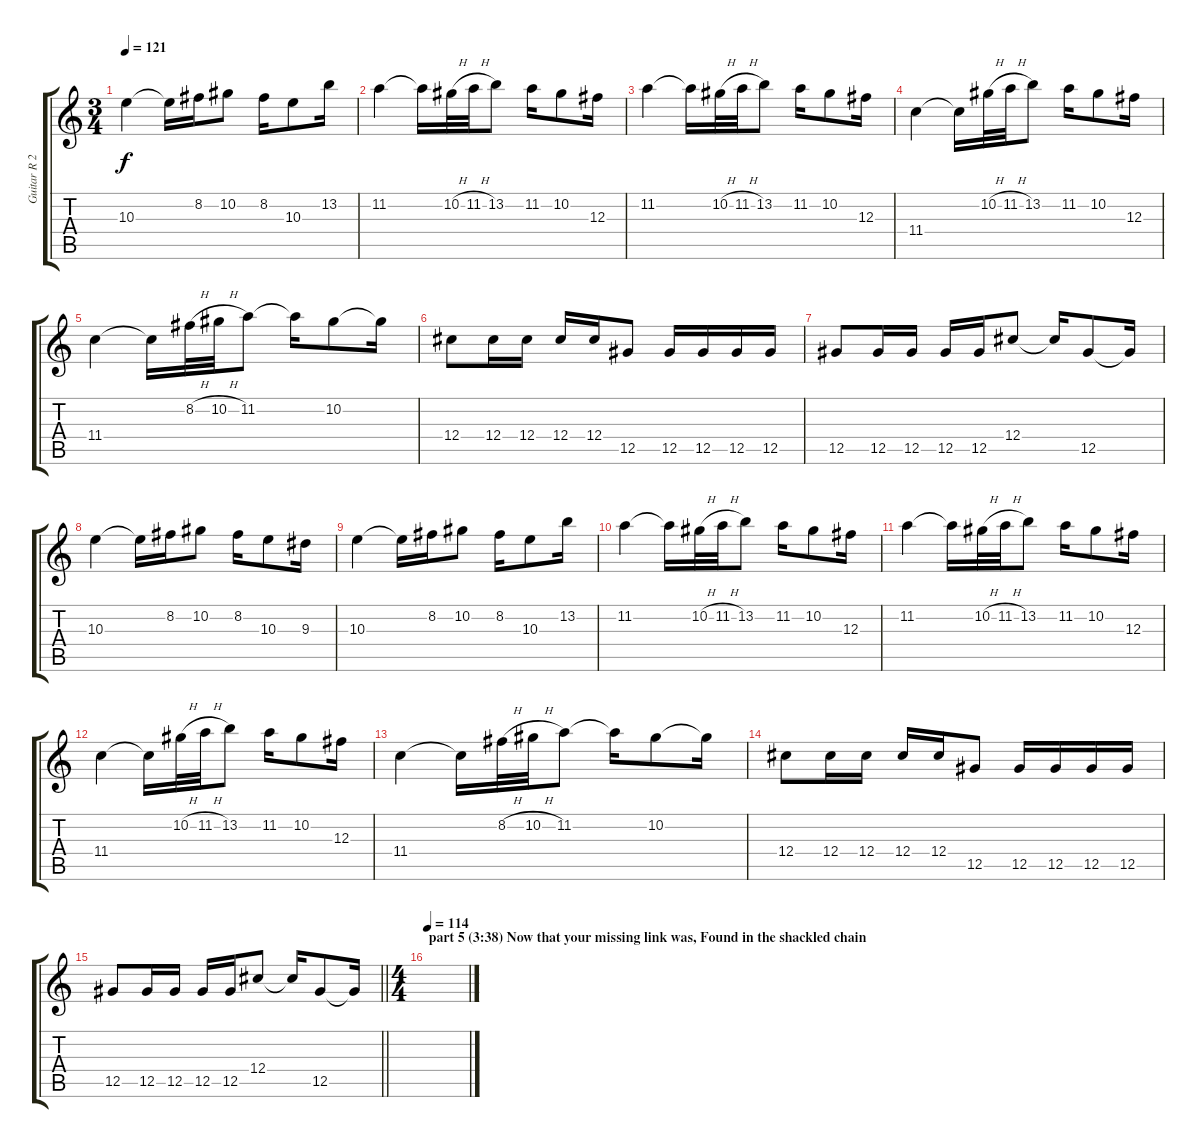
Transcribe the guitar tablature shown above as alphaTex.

\track ("Guitar R 2" "Guitar R 2") {instrument overdrivenguitar}
\staff {score tabs}
\tuning (Eb4 Bb3 Gb3 Db3 Ab2 Eb2) {hide}
\ts (3 4)
\tempo 121
\clef g2
\ks c
10.3.4{dy f} 10.3{t}.16 8.2.16 10.2.8 8.2.16 10.3.8 13.2.16 |
11.2.4 11.2{t}.16 10.2{h}.32 11.2{h}.32 13.2.8 11.2.16 10.2.8 12.3.16 |
11.2.4 11.2{t}.16 10.2{h}.32 11.2{h}.32 13.2.8 11.2.16 10.2.8 12.3.16 |
11.4.4 11.4{t}.16 10.2{h}.32 11.2{h}.32 13.2.8 11.2.16 10.2.8 12.3.16 |
11.4.4 11.4{t}.16 8.2{h}.32 10.2{h}.32 11.2.8 11.2{t}.16 10.2.8 10.2{t}.16 |
12.4.8 12.4.16 12.4.16 12.4.16 12.4.16 12.5.8 12.5.16 12.5.16 12.5.16 12.5.16 |
12.5.8 12.5.16 12.5.16 12.5.16 12.5.16 12.4.8 12.4{t}.16 12.5.8 12.5{t}.16 |
10.3.4 10.3{t}.16 8.2.16 10.2.8 8.2.16 10.3.8 9.3.16 |
10.3.4 10.3{t}.16 8.2.16 10.2.8 8.2.16 10.3.8 13.2.16 |
11.2.4 11.2{t}.16 10.2{h}.32 11.2{h}.32 13.2.8 11.2.16 10.2.8 12.3.16 |
11.2.4 11.2{t}.16 10.2{h}.32 11.2{h}.32 13.2.8 11.2.16 10.2.8 12.3.16 |
11.4.4 11.4{t}.16 10.2{h}.32 11.2{h}.32 13.2.8 11.2.16 10.2.8 12.3.16 |
11.4.4 11.4{t}.16 8.2{h}.32 10.2{h}.32 11.2.8 11.2{t}.16 10.2.8 10.2{t}.16 |
12.4.8 12.4.16 12.4.16 12.4.16 12.4.16 12.5.8 12.5.16 12.5.16 12.5.16 12.5.16 |
\barLineRight lightlight
12.5.8 12.5.16 12.5.16 12.5.16 12.5.16 12.4.8 12.4{t}.16 12.5.8 12.5{t}.16 |
\ts (4 4)
\section ("" "part 5 (3:38) Now that your missing link was, Found in the shackled chain ")
\tempo 114
